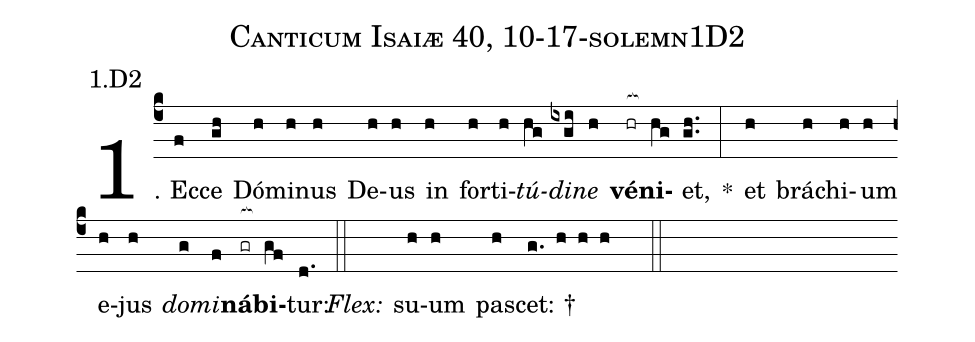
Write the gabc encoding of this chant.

name: Canticum Isaiæ 40, 10-17-solemn1D2;
annotation: 1.D2;
%%
(c4)1. Ec(f)ce(gh) Dó(h)mi(h)nus(h) De(h)us(h) in(h) for(h)ti(h)<i>tú</i>(hg)<i>di</i>(ixgi)<i>ne</i>(h) <b>vé</b>(hr[ocb:1{])<b>ni</b>(hg[ocb:0}])et,(gh..) *(:) et(h) brá(h)chi(h)um(h) e(h)jus(h) <i>do</i>(g)<i>mi</i>(f)<b>ná</b>(gr[ocb:1{])<b>bi</b>(gf[ocb:0}])tur:(d.) (::)
<i>Flex:</i>()  su(h)um(h) pa(h)scet: †(g. h h h  ::)
